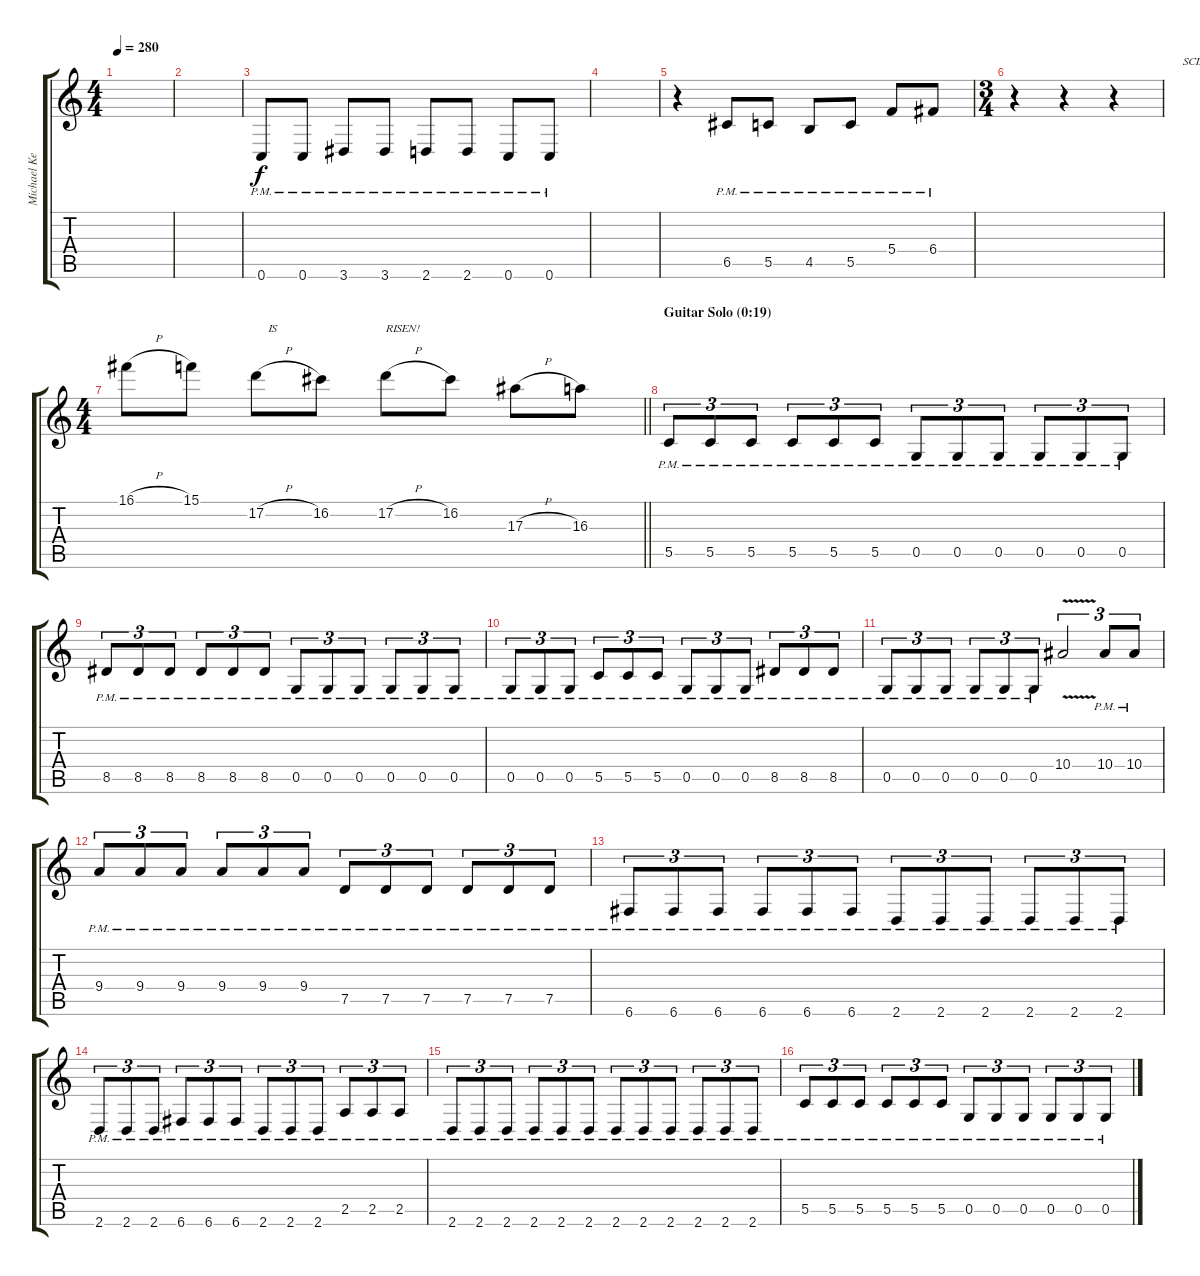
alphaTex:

\track ("Michael Keene [Rhythm]" "Michael Ke") {instrument overdrivenguitar}
\staff {score tabs}
\tuning (D4 A3 F3 C3 G2 C2) {hide}
\ts (4 4)
\tempo 280
\clef g2
\ks c
|
|
0.6{pm}.8 0.6{pm}.8 3.6{pm}.8 3.6{pm}.8 2.6{pm}.8 2.6{pm}.8 0.6{pm}.8 0.6{pm}.8 |
|
r.4 6.5{pm}.8 5.5{pm}.8 4.5{pm}.8 5.5{pm}.8 5.4{pm}.8 6.4{pm}.8 |
\ts (3 4)
r.4 r.4 r.4{txt "                       SCIENCE"} |
\ts (4 4)
\barLineRight lightlight
16.1{h}.8 15.1.8 17.2{h}.8{txt "    IS"} 16.2.8 17.2{h}.8{txt "RISEN!"} 16.2.8 17.3{h}.8 16.3.8 |
\section ("" "Guitar Solo (0:19)")
5.5{pm}.8{tu (3 2)} 5.5{pm}.8{tu (3 2)} 5.5{pm}.8{tu (3 2)} 5.5{pm}.8{tu (3 2)} 5.5{pm}.8{tu (3 2)} 5.5{pm}.8{tu (3 2)} 0.5{pm}.8{tu (3 2)} 0.5{pm}.8{tu (3 2)} 0.5{pm}.8{tu (3 2)} 0.5{pm}.8{tu (3 2)} 0.5{pm}.8{tu (3 2)} 0.5{pm}.8{tu (3 2)} |
8.5{pm}.8{tu (3 2)} 8.5{pm}.8{tu (3 2)} 8.5{pm}.8{tu (3 2)} 8.5{pm}.8{tu (3 2)} 8.5{pm}.8{tu (3 2)} 8.5{pm}.8{tu (3 2)} 0.5{pm}.8{tu (3 2)} 0.5{pm}.8{tu (3 2)} 0.5{pm}.8{tu (3 2)} 0.5{pm}.8{tu (3 2)} 0.5{pm}.8{tu (3 2)} 0.5{pm}.8{tu (3 2)} |
0.5{pm}.8{tu (3 2)} 0.5{pm}.8{tu (3 2)} 0.5{pm}.8{tu (3 2)} 5.5{pm}.8{tu (3 2)} 5.5{pm}.8{tu (3 2)} 5.5{pm}.8{tu (3 2)} 0.5{pm}.8{tu (3 2)} 0.5{pm}.8{tu (3 2)} 0.5{pm}.8{tu (3 2)} 8.5{pm}.8{tu (3 2)} 8.5{pm}.8{tu (3 2)} 8.5{pm}.8{tu (3 2)} |
0.5{pm}.8{tu (3 2)} 0.5{pm}.8{tu (3 2)} 0.5{pm}.8{tu (3 2)} 0.5{pm}.8{tu (3 2)} 0.5{pm}.8{tu (3 2)} 0.5{pm}.8{tu (3 2)} 10.4{v}.2{tu (3 2)} 10.4{pm}.8{tu (3 2)} 10.4{pm}.8{tu (3 2)} |
9.4{pm}.8{tu (3 2)} 9.4{pm}.8{tu (3 2)} 9.4{pm}.8{tu (3 2)} 9.4{pm}.8{tu (3 2)} 9.4{pm}.8{tu (3 2)} 9.4{pm}.8{tu (3 2)} 7.5{pm}.8{tu (3 2)} 7.5{pm}.8{tu (3 2)} 7.5{pm}.8{tu (3 2)} 7.5{pm}.8{tu (3 2)} 7.5{pm}.8{tu (3 2)} 7.5{pm}.8{tu (3 2)} |
6.6{pm}.8{tu (3 2)} 6.6{pm}.8{tu (3 2)} 6.6{pm}.8{tu (3 2)} 6.6{pm}.8{tu (3 2)} 6.6{pm}.8{tu (3 2)} 6.6{pm}.8{tu (3 2)} 2.6{pm}.8{tu (3 2)} 2.6{pm}.8{tu (3 2)} 2.6{pm}.8{tu (3 2)} 2.6{pm}.8{tu (3 2)} 2.6{pm}.8{tu (3 2)} 2.6{pm}.8{tu (3 2)} |
2.6{pm}.8{tu (3 2)} 2.6{pm}.8{tu (3 2)} 2.6{pm}.8{tu (3 2)} 6.6{pm}.8{tu (3 2)} 6.6{pm}.8{tu (3 2)} 6.6{pm}.8{tu (3 2)} 2.6{pm}.8{tu (3 2)} 2.6{pm}.8{tu (3 2)} 2.6{pm}.8{tu (3 2)} 2.5{pm}.8{tu (3 2)} 2.5{pm}.8{tu (3 2)} 2.5{pm}.8{tu (3 2)} |
2.6{pm}.8{tu (3 2)} 2.6{pm}.8{tu (3 2)} 2.6{pm}.8{tu (3 2)} 2.6{pm}.8{tu (3 2)} 2.6{pm}.8{tu (3 2)} 2.6{pm}.8{tu (3 2)} 2.6{pm}.8{tu (3 2)} 2.6{pm}.8{tu (3 2)} 2.6{pm}.8{tu (3 2)} 2.6{pm}.8{tu (3 2)} 2.6{pm}.8{tu (3 2)} 2.6{pm}.8{tu (3 2)} |
5.5{pm}.8{tu (3 2)} 5.5{pm}.8{tu (3 2)} 5.5{pm}.8{tu (3 2)} 5.5{pm}.8{tu (3 2)} 5.5{pm}.8{tu (3 2)} 5.5{pm}.8{tu (3 2)} 0.5{pm}.8{tu (3 2)} 0.5{pm}.8{tu (3 2)} 0.5{pm}.8{tu (3 2)} 0.5{pm}.8{tu (3 2)} 0.5{pm}.8{tu (3 2)} 0.5{pm}.8{tu (3 2)}
